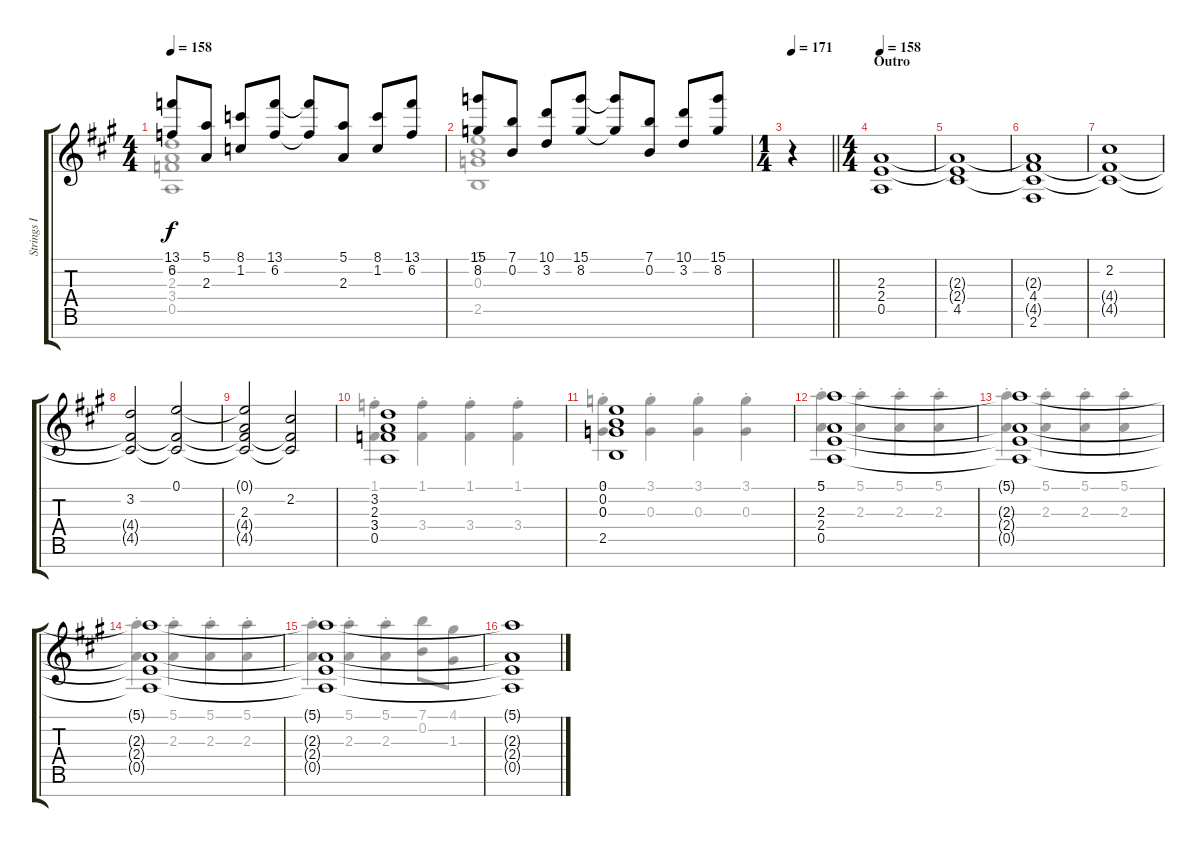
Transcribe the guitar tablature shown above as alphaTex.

\track ("Strings I" "Strings I") {instrument stringensemble1}
\staff {score tabs}
\tuning (E5 B4 G4 D4 A3 E3 B2) {hide}
\voice
\ts (4 4)
\tempo 158
\clef g2
\ks a
(13.1 6.2).8{dy f} (5.1 2.3).8 (8.1 1.2).8 (13.1 6.2).8 (13.1{t} 6.2{t}).8 (5.1 2.3).8 (8.1 1.2).8 (13.1 6.2).8 |
(15.1 8.2).8 (7.1 0.2).8 (10.1 3.2).8 (15.1 8.2).8 (15.1{t} 8.2{t}).8 (7.1 0.2).8 (10.1 3.2).8 (15.1 8.2).8 |
\ts (1 4)
\tempo 171
\barLineRight lightlight
r.4 |
\ts (4 4)
\section ("" "Outro")
\tempo 158
(2.3 2.4 0.5).1 |
(2.3{t} 2.4{t} 4.5).1 |
(2.3{t} 4.4 4.5{t} 2.6).1 |
(2.2 4.4{t} 4.5{t}).1 |
(3.2 4.4{t} 4.5{t}).2 (0.1 4.4{t} 4.5{t}).2 |
(0.1{t} 2.3 4.4{t} 4.5{t}).2 (2.2 4.4{t} 4.5{t}).2 |
(3.2 2.3 3.4 0.5).1 |
(0.1 0.2 0.3 2.5).1 |
(5.1 2.3 2.4 0.5).1 |
(5.1{t} 2.3{t} 2.4{t} 0.5{t}).1 |
(5.1{t} 2.3{t} 2.4{t} 0.5{t}).1 |
(5.1{t} 2.3{t} 2.4{t} 0.5{t}).1 |
(5.1{t} 2.3{t} 2.4{t} 0.5{t}).1
\voice
\clef g2
\ottava regular
\simile none
\ks a
(3.2 2.3 3.4 0.5).1{dy f} |
(0.1 0.2 0.3 2.5).1 |
\barLineRight lightlight
|
|
|
|
|
|
|
(1.1{st} 3.4{st}).4 (1.1{st} 3.4{st}).4 (1.1{st} 3.4{st}).4 (1.1{st} 3.4{st}).4 |
(3.1{st} 0.3{st}).4 (3.1{st} 0.3{st}).4 (3.1{st} 0.3{st}).4 (3.1{st} 0.3{st}).4 |
(5.1{st} 2.3{st}).4 (5.1{st} 2.3{st}).4 (5.1{st} 2.3{st}).4 (5.1{st} 2.3{st}).4 |
(5.1{st} 2.3{st}).4 (5.1{st} 2.3{st}).4 (5.1{st} 2.3{st}).4 (5.1{st} 2.3{st}).4 |
(5.1{st} 2.3{st}).4 (5.1{st} 2.3{st}).4 (5.1{st} 2.3{st}).4 (5.1{st} 2.3{st}).4 |
(5.1{st} 2.3{st}).4 (5.1{st} 2.3{st}).4 (5.1{st} 2.3{st}).4 (7.1 0.2).8 (4.1 1.3).8 |
(5.1 2.3).1
